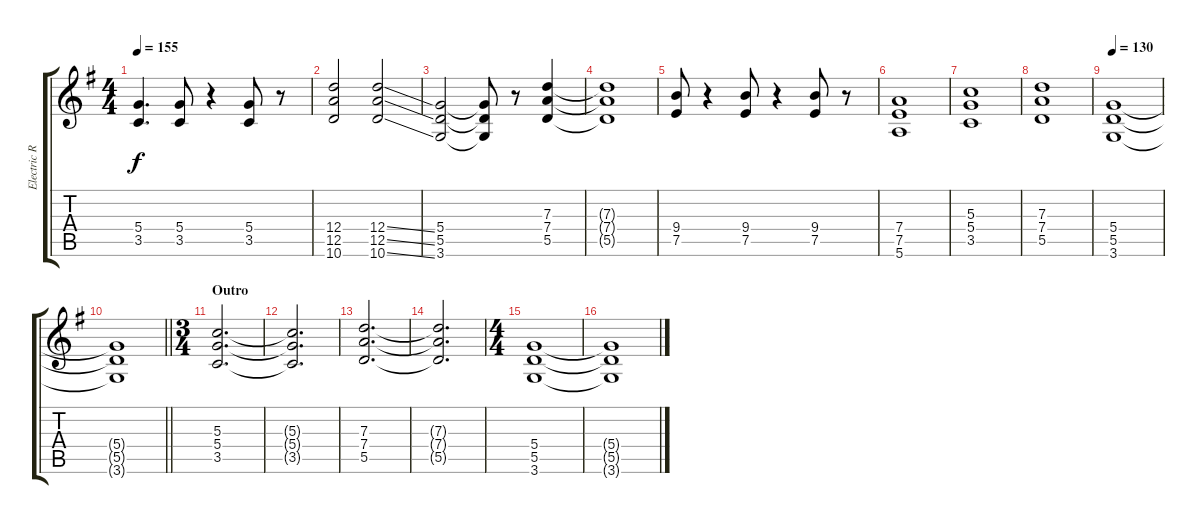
\track ("Electric Rythm Guitar" "Electric R") {instrument distortionguitar}
\staff {score tabs}
\tuning (E4 B3 G3 D3 A2 E2) {hide}
\ts (4 4)
\tempo 155
\clef g2
\ks g
(5.4 3.5).4{d dy f} (5.4 3.5).8 r.4 (5.4 3.5).8 r.8 |
(12.4 12.5 10.6).2 (12.4{ss} 12.5{ss} 10.6{ss}).2 |
(5.4 5.5 3.6).2 (5.4{t} 5.5{t} 3.6{t}).8 r.8 (7.3 7.4 5.5).4 |
(7.3{t} 7.4{t} 5.5{t}).1 |
(9.4 7.5).8 r.4 (9.4 7.5).8 r.4 (9.4 7.5).8 r.8 |
(7.4 7.5 5.6).1 |
(5.3 5.4 3.5).1 |
(7.3 7.4 5.5).1 |
\tempo 130
(5.4 5.5 3.6).1 |
\barLineRight lightlight
(5.4{t} 5.5{t} 3.6{t}).1 |
\ts (3 4)
\section ("" "Outro")
(5.3 5.4 3.5).2{d} |
(5.3{t} 5.4{t} 3.5{t}).2{d} |
(7.3 7.4 5.5).2{d} |
(7.3{t} 7.4{t} 5.5{t}).2{d} |
\ts (4 4)
(5.4 5.5 3.6).1 |
(5.4{t} 5.5{t} 3.6{t}).1
